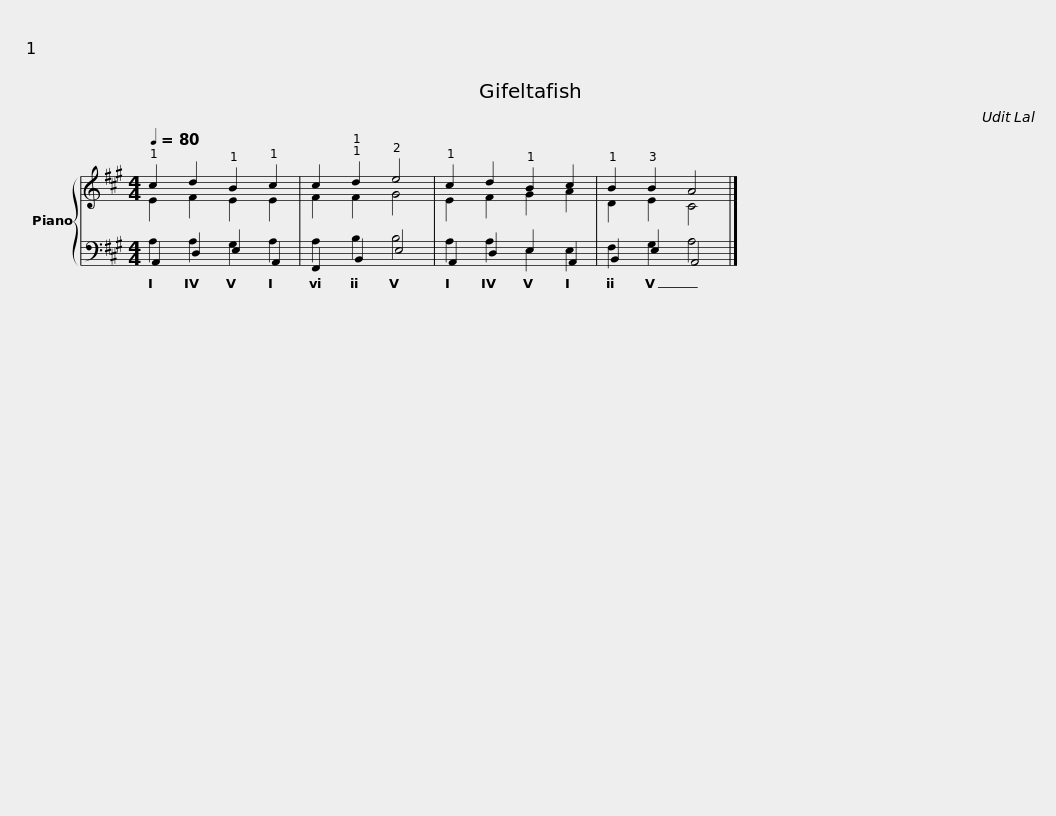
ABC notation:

X:1
%%score { ( 1 2 ) | ( 3 4 ) }
L:1/8
Q:1/4=80
M:4/4
I:linebreak $
K:A
V:1 treble
V:2 treble
V:3 bass
V:4 bass
V:1
 c2 d2 B2 c2 | c2 d2 e4 | c2 d2 B2 c2 | B2 B2 A4 |] %4
V:2
 E2 F2 E2 E2 | F2 F2 G4 | E2 F2 G2 A2 | D2 E2 C4 |] %4
V:3
 A,,2 D,2 E,2 A,,2 | F,,2 B,,2 E,4 | A,,2 D,2 E,2 A,,2 | B,,2 E,2 A,,4 |] %4
V:4
 A,2 A,2 G,2 A,2 | A,2 B,2 B,4 | A,2 A,2 E,2 E,2 | F,2 G,2 A,4 |] %4
